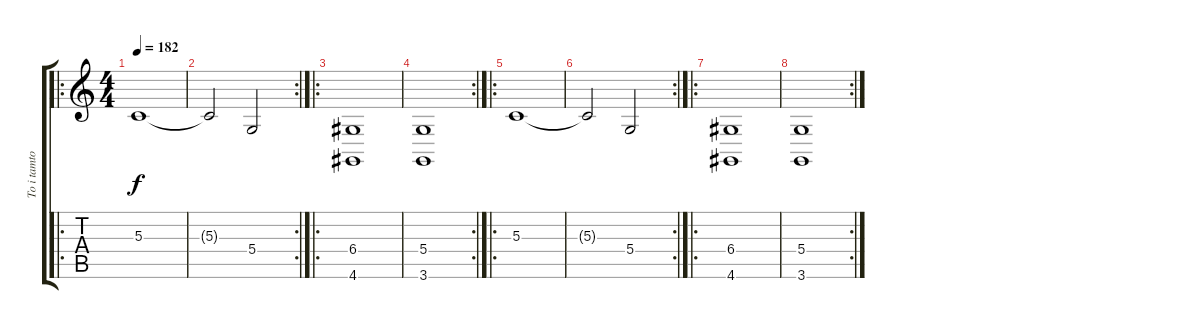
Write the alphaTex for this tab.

\track ("To i tamto" "To i tamto") {instrument tremolostrings}
\staff {score tabs}
\tuning (E4 B3 G3 D3 A2 E2) {hide}
\ro
\ts (4 4)
\tempo 182
\clef g2
\ks c
5.3.1{dy f instrument tremolostrings} |
\rc 2
5.3{t}.2 5.4.2 |
\ro
(6.4 4.6).1 |
\rc 2
(5.4 3.6).1 |
\ro
5.3.1 |
\rc 2
5.3{t}.2 5.4.2 |
\ro
(6.4 4.6).1 |
\rc 2
(5.4 3.6).1
